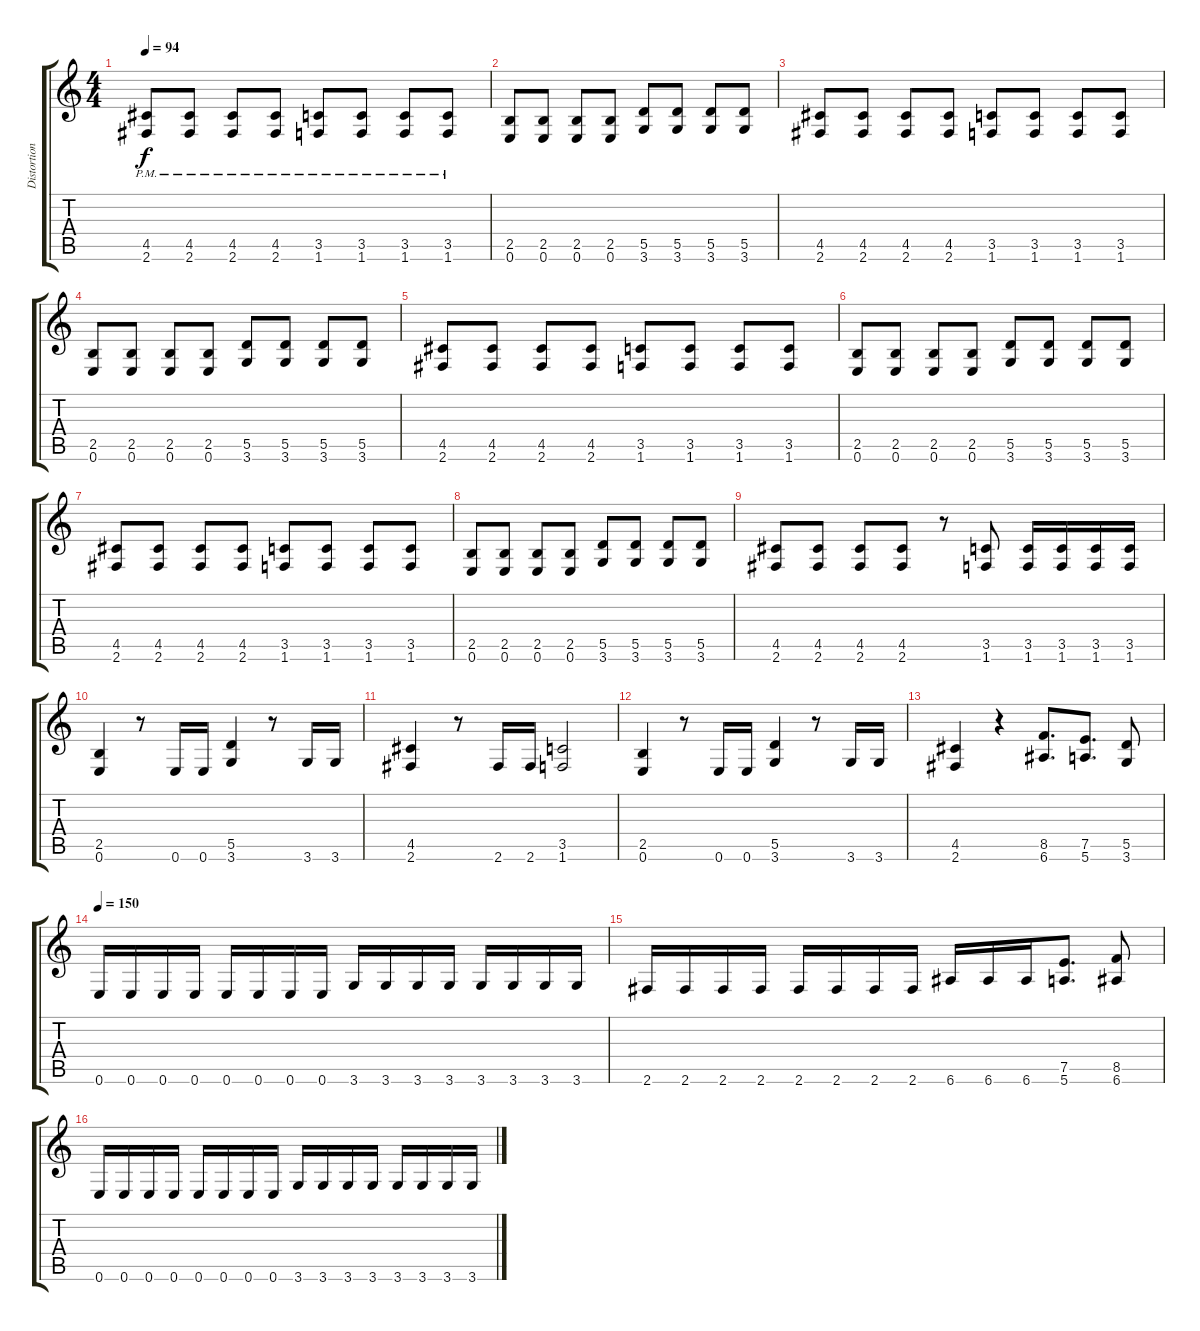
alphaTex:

\track ("Distortion" "Distortion") {instrument distortionguitar}
\staff {score tabs}
\tuning (E4 B3 G3 D3 A2 E2) {hide}
\ts (4 4)
\tempo 94
\clef g2
\ks c
(4.5 2.6{pm}).8{dy f} (4.5 2.6{pm}).8 (4.5 2.6{pm}).8 (4.5 2.6{pm}).8 (3.5 1.6{pm}).8 (3.5 1.6{pm}).8 (3.5 1.6{pm}).8 (3.5 1.6{pm}).8 |
(2.5 0.6).8 (2.5 0.6).8 (2.5 0.6).8 (2.5 0.6).8 (5.5 3.6).8 (5.5 3.6).8 (5.5 3.6).8 (5.5 3.6).8 |
(4.5 2.6).8 (4.5 2.6).8 (4.5 2.6).8 (4.5 2.6).8 (3.5 1.6).8 (3.5 1.6).8 (3.5 1.6).8 (3.5 1.6).8 |
(2.5 0.6).8 (2.5 0.6).8 (2.5 0.6).8 (2.5 0.6).8 (5.5 3.6).8 (5.5 3.6).8 (5.5 3.6).8 (5.5 3.6).8 |
(4.5 2.6).8 (4.5 2.6).8 (4.5 2.6).8 (4.5 2.6).8 (3.5 1.6).8 (3.5 1.6).8 (3.5 1.6).8 (3.5 1.6).8 |
(2.5 0.6).8 (2.5 0.6).8 (2.5 0.6).8 (2.5 0.6).8 (5.5 3.6).8 (5.5 3.6).8 (5.5 3.6).8 (5.5 3.6).8 |
(4.5 2.6).8 (4.5 2.6).8 (4.5 2.6).8 (4.5 2.6).8 (3.5 1.6).8 (3.5 1.6).8 (3.5 1.6).8 (3.5 1.6).8 |
(2.5 0.6).8 (2.5 0.6).8 (2.5 0.6).8 (2.5 0.6).8 (5.5 3.6).8 (5.5 3.6).8 (5.5 3.6).8 (5.5 3.6).8 |
(4.5 2.6).8 (4.5 2.6).8 (4.5 2.6).8 (4.5 2.6).8 r.8 (3.5 1.6).8 (3.5 1.6).16 (3.5 1.6).16 (3.5 1.6).16 (3.5 1.6).16 |
(2.5 0.6).4 r.8 0.6.16 0.6.16 (5.5 3.6).4 r.8 3.6.16 3.6.16 |
(4.5 2.6).4 r.8 2.6.16 2.6.16 (3.5 1.6).2 |
(2.5 0.6).4 r.8 0.6.16 0.6.16 (5.5 3.6).4 r.8 3.6.16 3.6.16 |
(4.5 2.6).4 r.4 (8.5 6.6).8{d} (7.5 5.6).8{d} (5.5 3.6).8 |
\tempo 150
0.6.16 0.6.16 0.6.16 0.6.16 0.6.16 0.6.16 0.6.16 0.6.16 3.6.16 3.6.16 3.6.16 3.6.16 3.6.16 3.6.16 3.6.16 3.6.16 |
2.6.16 2.6.16 2.6.16 2.6.16 2.6.16 2.6.16 2.6.16 2.6.16 6.6.16 6.6.16 6.6.16 (7.5 5.6).8{d} (8.5 6.6).8 |
0.6.16 0.6.16 0.6.16 0.6.16 0.6.16 0.6.16 0.6.16 0.6.16 3.6.16 3.6.16 3.6.16 3.6.16 3.6.16 3.6.16 3.6.16 3.6.16
